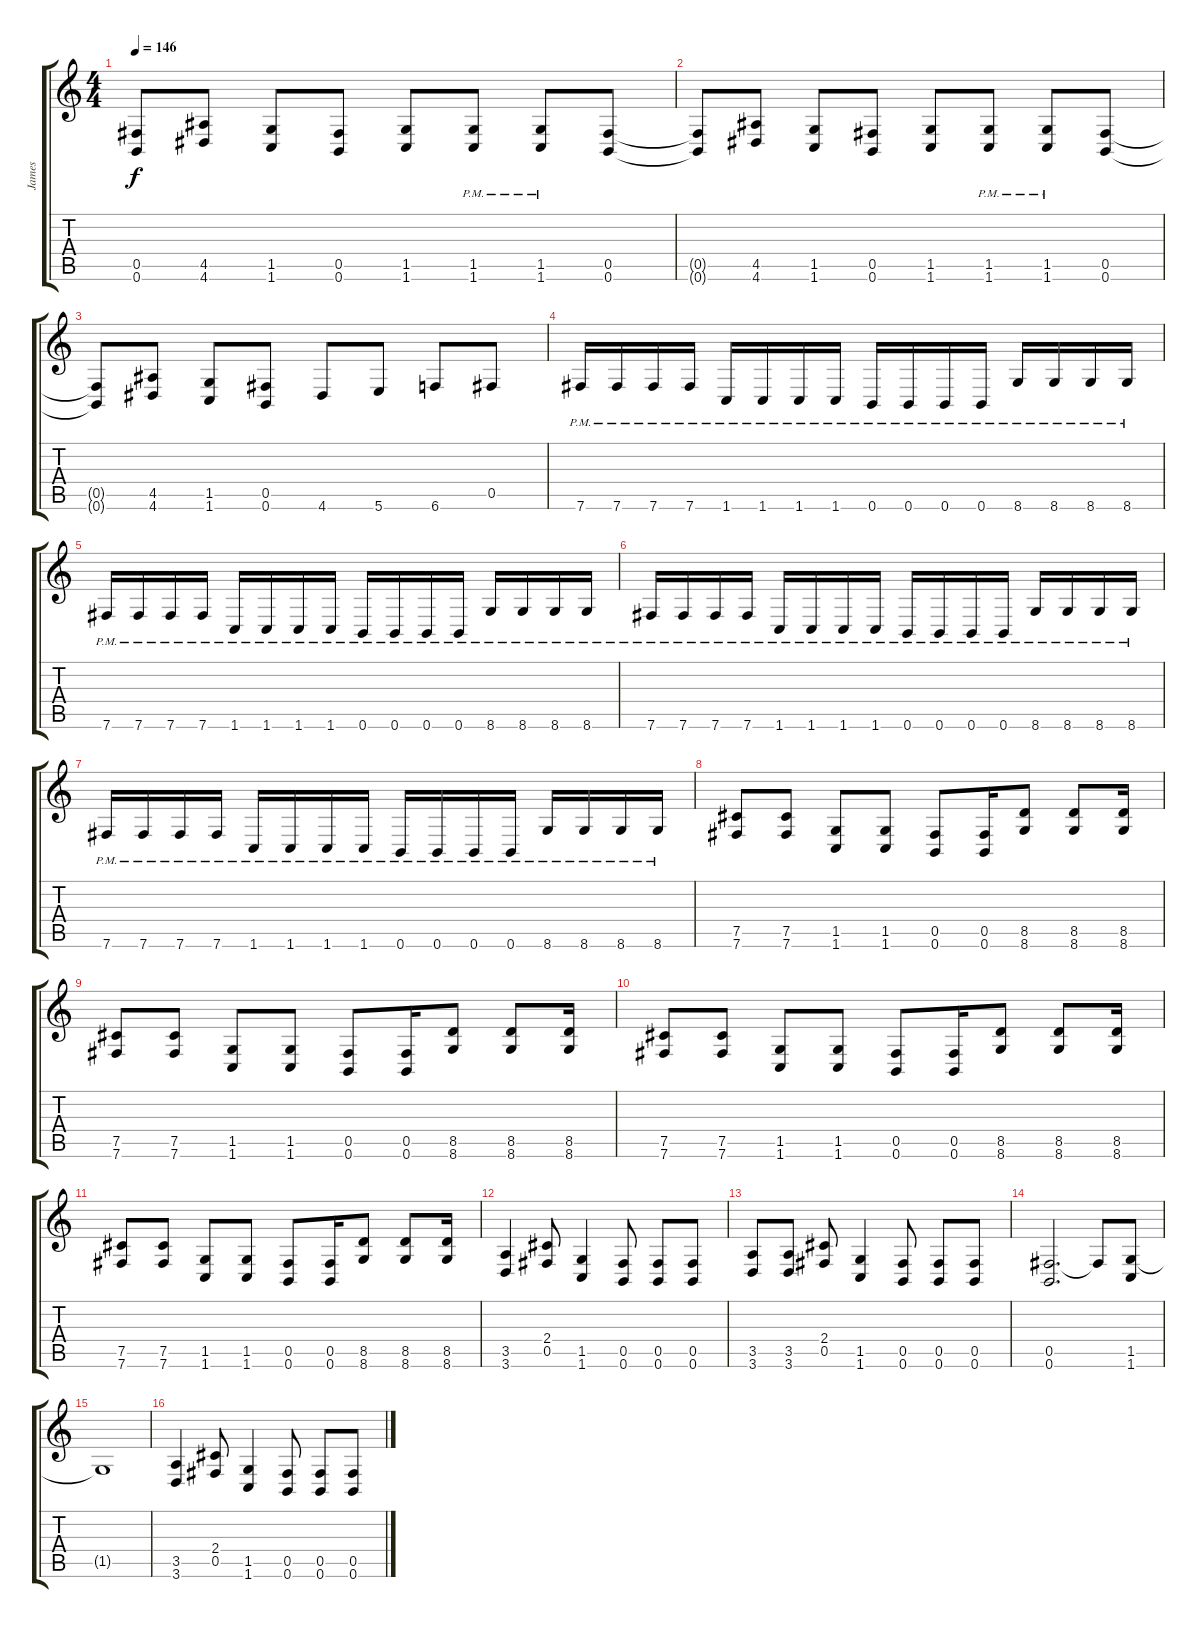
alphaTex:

\track ("James" "James") {instrument distortionguitar}
\staff {score tabs}
\tuning (Db4 Ab3 E3 B2 Gb2 B1) {hide}
\ts (4 4)
\tempo 146
\clef g2
\ks c
(0.5{t} 0.6{t}).8{dy f} (4.5 4.6).8 (1.5 1.6).8 (0.5 0.6).8 (1.5 1.6).8 (1.5{pm} 1.6{pm}).8 (1.5{pm} 1.6{pm}).8 (0.5 0.6).8 |
(0.5{t} 0.6{t}).8 (4.5 4.6).8 (1.5 1.6).8 (0.5 0.6).8 (1.5 1.6).8 (1.5{pm} 1.6{pm}).8 (1.5{pm} 1.6{pm}).8 (0.5 0.6).8 |
(0.5{t} 0.6{t}).8 (4.5 4.6).8 (1.5 1.6).8 (0.5 0.6).8 4.6.8 5.6.8 6.6.8 0.5.8 |
7.6{pm}.16 7.6{pm}.16 7.6{pm}.16 7.6{pm}.16 1.6{pm}.16 1.6{pm}.16 1.6{pm}.16 1.6{pm}.16 0.6{pm}.16 0.6{pm}.16 0.6{pm}.16 0.6{pm}.16 8.6{pm}.16 8.6{pm}.16 8.6{pm}.16 8.6{pm}.16 |
7.6{pm}.16 7.6{pm}.16 7.6{pm}.16 7.6{pm}.16 1.6{pm}.16 1.6{pm}.16 1.6{pm}.16 1.6{pm}.16 0.6{pm}.16 0.6{pm}.16 0.6{pm}.16 0.6{pm}.16 8.6{pm}.16 8.6{pm}.16 8.6{pm}.16 8.6{pm}.16 |
7.6{pm}.16 7.6{pm}.16 7.6{pm}.16 7.6{pm}.16 1.6{pm}.16 1.6{pm}.16 1.6{pm}.16 1.6{pm}.16 0.6{pm}.16 0.6{pm}.16 0.6{pm}.16 0.6{pm}.16 8.6{pm}.16 8.6{pm}.16 8.6{pm}.16 8.6{pm}.16 |
7.6{pm}.16 7.6{pm}.16 7.6{pm}.16 7.6{pm}.16 1.6{pm}.16 1.6{pm}.16 1.6{pm}.16 1.6{pm}.16 0.6{pm}.16 0.6{pm}.16 0.6{pm}.16 0.6{pm}.16 8.6{pm}.16 8.6{pm}.16 8.6{pm}.16 8.6{pm}.16 |
(7.5 7.6).8 (7.5 7.6).8 (1.5 1.6).8 (1.5 1.6).8 (0.5 0.6).8 (0.5 0.6).16 (8.5 8.6).8 (8.5 8.6).8 (8.5 8.6).16 |
(7.5 7.6).8 (7.5 7.6).8 (1.5 1.6).8 (1.5 1.6).8 (0.5 0.6).8 (0.5 0.6).16 (8.5 8.6).8 (8.5 8.6).8 (8.5 8.6).16 |
(7.5 7.6).8 (7.5 7.6).8 (1.5 1.6).8 (1.5 1.6).8 (0.5 0.6).8 (0.5 0.6).16 (8.5 8.6).8 (8.5 8.6).8 (8.5 8.6).16 |
(7.5 7.6).8 (7.5 7.6).8 (1.5 1.6).8 (1.5 1.6).8 (0.5 0.6).8 (0.5 0.6).16 (8.5 8.6).8 (8.5 8.6).8 (8.5 8.6).16 |
(3.5 3.6).4 (2.4 0.5).8 (1.5 1.6).4 (0.5 0.6).8 (0.5 0.6).8 (0.5 0.6).8 |
(3.5 3.6).8 (3.5 3.6).8 (2.4 0.5).8 (1.5 1.6).4 (0.5 0.6).8 (0.5 0.6).8 (0.5 0.6).8 |
(0.5 0.6).2{d} 0.5{t}.8 (1.5 1.6).8 |
1.5{t}.1 |
(3.5 3.6).4 (2.4 0.5).8 (1.5 1.6).4 (0.5 0.6).8 (0.5 0.6).8 (0.5 0.6).8
